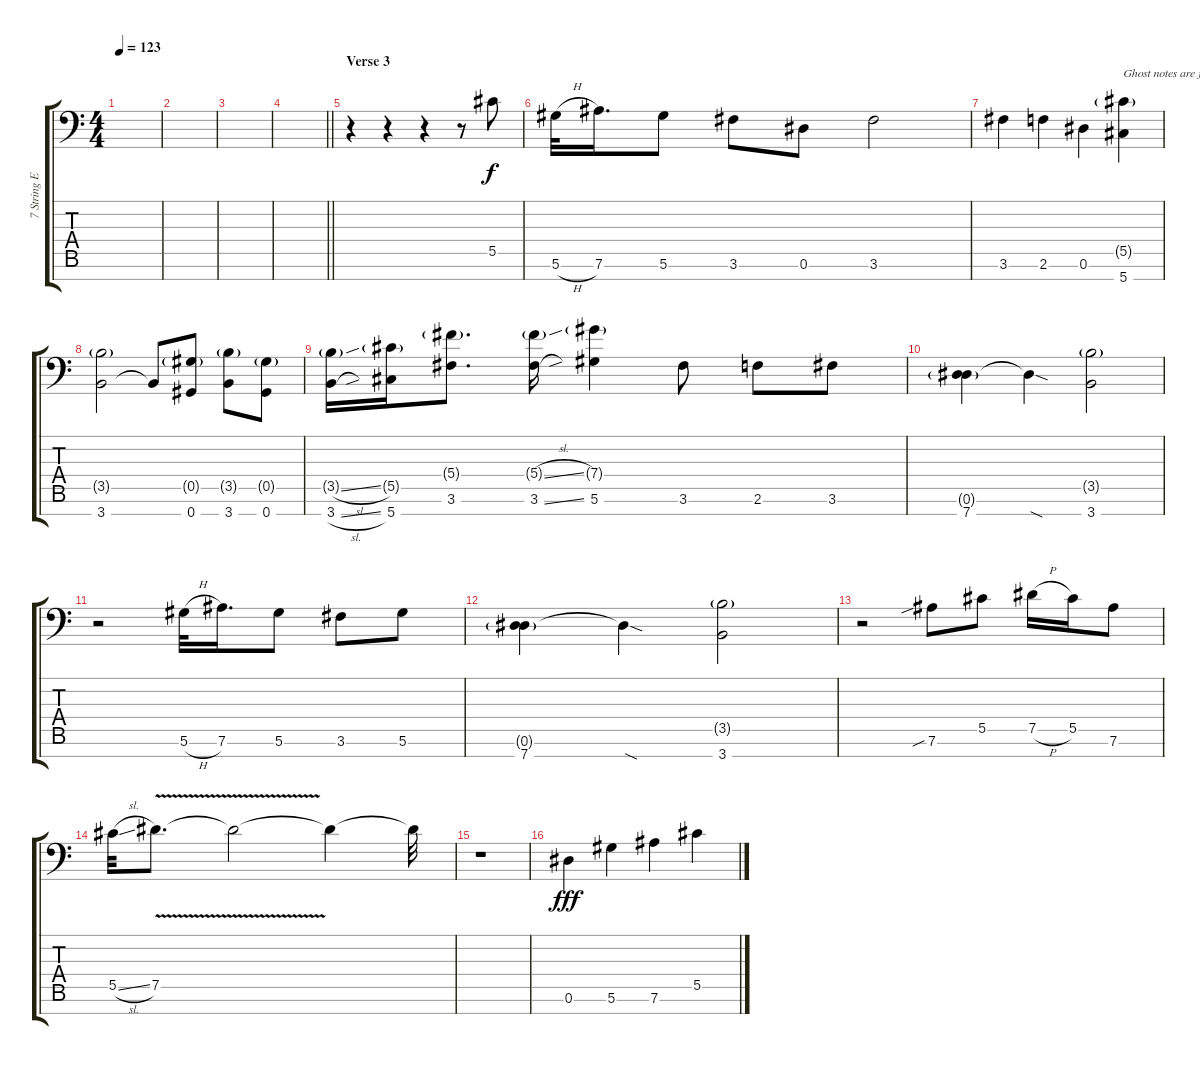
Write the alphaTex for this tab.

\track ("7 String Electric Guitar" "7 String E") {instrument electricguitarclean}
\staff {score tabs}
\tuning (Eb4 Bb3 Gb3 Db3 Ab2 Eb2 Ab1) {hide}
\ts (4 4)
\tempo 123
\clef f4
\ks c
|
|
|
\barLineRight lightlight
|
\section ("" "Verse 3")
r.4 r.4 r.4 r.8 5.5.8 |
5.6{h}.32 7.6.16{d} 5.6.8 3.6.8 0.6.8 3.6.2 |
3.6.4 2.6.4 0.6.4 (5.5{g} 5.7).4{txt "Ghost notes are for a regular guitar"} |
(3.5{g} 3.7).2 3.7{t}.8 (0.5{g} 0.7).8 (3.5{g} 3.7).8 (0.5{g} 0.7).8 |
(3.5{sl g} 3.7{sl}).16 (5.5{g} 5.7).16 (5.4{g} 3.6).8{d} (5.4{sl g} 3.6{sl}).16 (7.4{g} 5.6).4 3.6.8 2.6.8 3.6.8 |
(0.6{g} 7.7).4 7.7{sod t}.4 (3.5{g} 3.7).2 |
r.2 5.6{h}.32 7.6.16{d} 5.6.8 3.6.8 5.6.8 |
(0.6{g} 7.7).4 7.7{sod t}.4 (3.5{g} 3.7).2 |
r.2 7.6{sib}.8 5.5.8 7.5{h}.16 5.5.16 7.6.8 |
5.5{sl}.32 7.5{v}.8{d} 7.5{t}.2{dy f} 7.5{t}.4 7.5{t}.32 |
r.1 |
0.6.4{dy fff} 5.6.4 7.6.4 5.5{ss}.4
